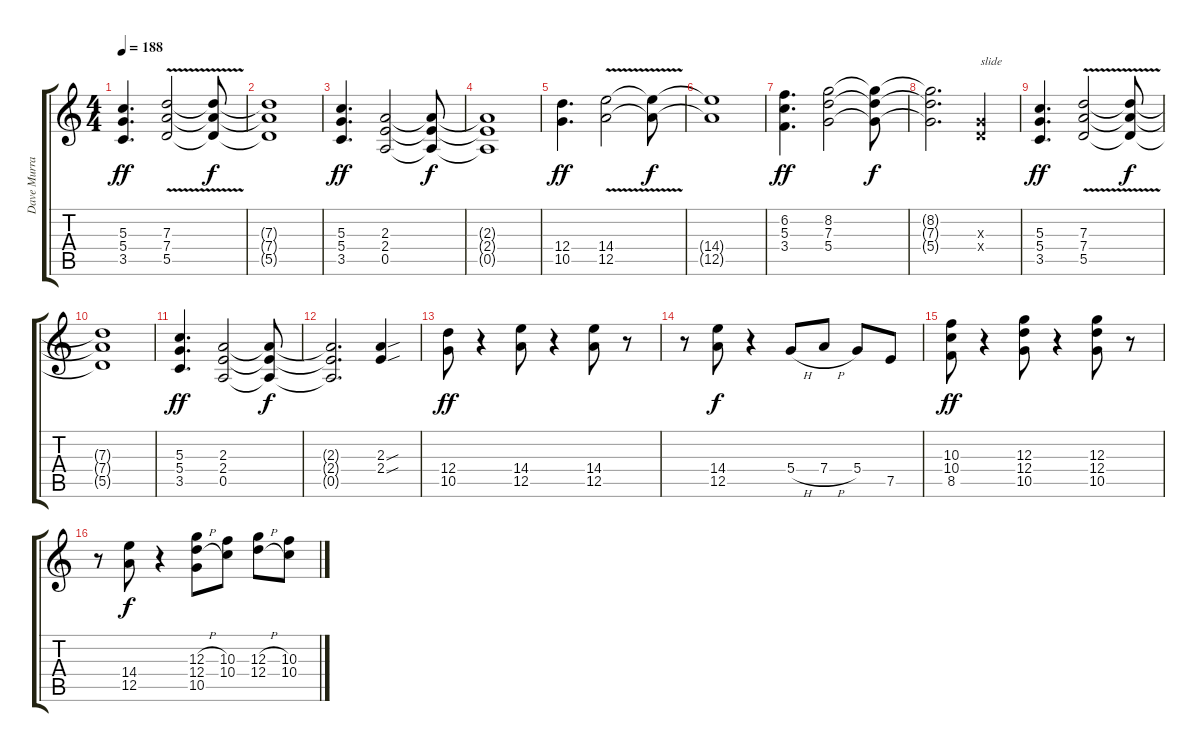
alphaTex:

\track ("Dave Murray" "Dave Murra") {instrument distortionguitar}
\staff {score tabs}
\tuning (E4 B3 G3 D3 A2 E2) {hide}
\ts (4 4)
\tempo 188
\clef g2
\ks c
(5.3 5.4 3.5).4{d dy ff} (7.3 7.4 5.5{v}).2 (7.3{t} 7.4{t} 5.5{t}).8{dy f} |
(7.3{t} 7.4{t} 5.5{t}).1 |
(5.3 5.4 3.5).4{d dy ff} (2.3 2.4 0.5).2 (2.3{t} 2.4{t} 0.5{t}).8{dy f} |
(2.3{t} 2.4{t} 0.5{t}).1 |
(12.4 10.5).4{d dy ff} (14.4 12.5{v}).2 (14.4{t} 12.5{t}).8{dy f} |
(14.4{t} 12.5{t}).1 |
(6.2 5.3 3.4).4{d dy ff} (8.2 7.3 5.4).2 (8.2{t} 7.3{t} 5.4{t}).8{dy f} |
(8.2{t} 7.3{t} 5.4{t}).2{d} (0.3{x} 0.4{x}).4{txt "slide"} |
(5.3 5.4 3.5).4{d dy ff} (7.3 7.4 5.5{v}).2 (7.3{t} 7.4{t} 5.5{t}).8{dy f} |
(7.3{t} 7.4{t} 5.5{t}).1 |
(5.3 5.4 3.5).4{d dy ff} (2.3 2.4 0.5).2 (2.3{t} 2.4{t} 0.5{t}).8{dy f} |
(2.3{t} 2.4{t} 0.5{t}).2{d} (2.3{sou} 2.4{sou}).4 |
(12.4 10.5).8{dy ff} r.4 (14.4 12.5).8 r.4 (14.4 12.5).8 r.8 |
r.8 (14.4 12.5).8{dy f} r.4 5.4{h}.8 7.4{h}.8 5.4.8 7.5.8 |
(10.3 10.4 8.5).8{dy ff} r.4 (12.3 12.4 10.5).8 r.4 (12.3 12.4 10.5).8 r.8 |
r.8 (14.4 12.5).8{dy f} r.4 (12.3{h} 12.4{h} 10.5).8 (10.3 10.4).8 (12.3{h} 12.4{h}).8 (10.3 10.4).8
